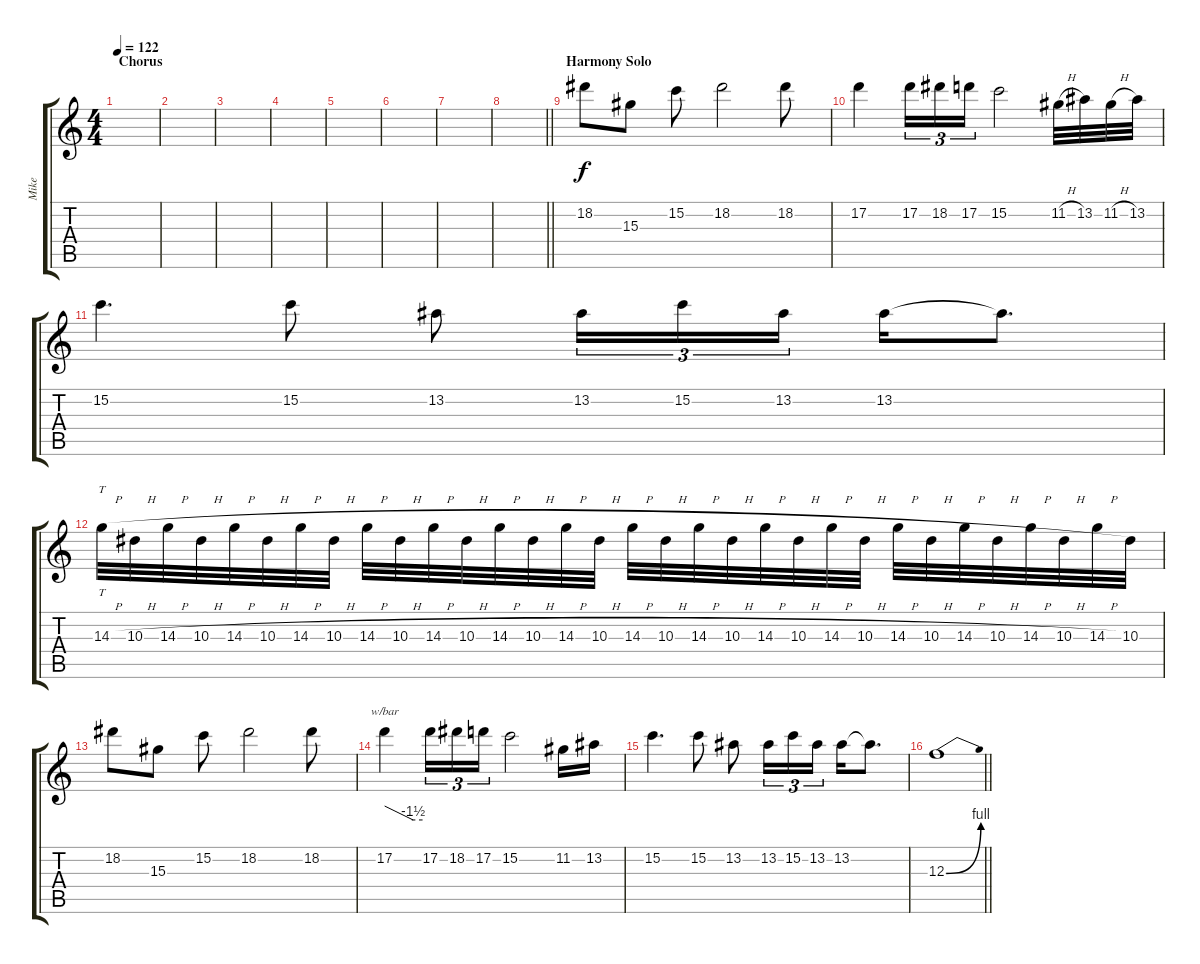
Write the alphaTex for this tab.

\track ("Mike" "Mike") {instrument overdrivenguitar}
\staff {score tabs}
\tuning (D4 A3 F3 C3 G2 D2) {hide}
\ts (4 4)
\section ("" "Chorus")
\tempo 122
\clef g2
\ks c
|
|
|
|
|
|
|
\barLineRight lightlight
|
\section ("" "Harmony Solo")
18.2.8 15.3.8 15.2.8 18.2.2 18.2.8 |
17.2.4 17.2.16{tu (3 2)} 18.2.16{tu (3 2)} 17.2.16{tu (3 2)} 15.2.2 11.2{h}.32 13.2.32 11.2{h}.32 13.2.32 |
15.2.4{d} 15.2.8 13.2.8 13.2.16{tu (3 2)} 15.2.16{tu (3 2)} 13.2.16{tu (3 2)} 13.2.16 13.2{t}.8{d} |
14.3{h}.32{tt} 10.3{h}.32 14.3{h}.32 10.3{h}.32 14.3{h}.32 10.3{h}.32 14.3{h}.32 10.3{h}.32 14.3{h}.32 10.3{h}.32 14.3{h}.32 10.3{h}.32 14.3{h}.32 10.3{h}.32 14.3{h}.32 10.3{h}.32 14.3{h}.32 10.3{h}.32 14.3{h}.32 10.3{h}.32 14.3{h}.32 10.3{h}.32 14.3{h}.32 10.3{h}.32 14.3{h}.32 10.3{h}.32 14.3{h}.32 10.3{h}.32 14.3{h}.32 10.3{h}.32 14.3{h}.32 10.3.32 |
18.2.8 15.3.8 15.2.8 18.2.2 18.2.8 |
17.2.4{tbe (custom default 0 0 45 -6 60 -6)} 17.2.16{tu (3 2)} 18.2.16{tu (3 2)} 17.2.16{tu (3 2)} 15.2.2 11.2.16 13.2.16 |
15.2.4{d} 15.2.8 13.2.8 13.2.16{tu (3 2)} 15.2.16{tu (3 2)} 13.2.16{tu (3 2)} 13.2.16 13.2{t}.8{d} |
\barLineRight lightlight
12.3{be (bend 0 0 60 4)}.1
